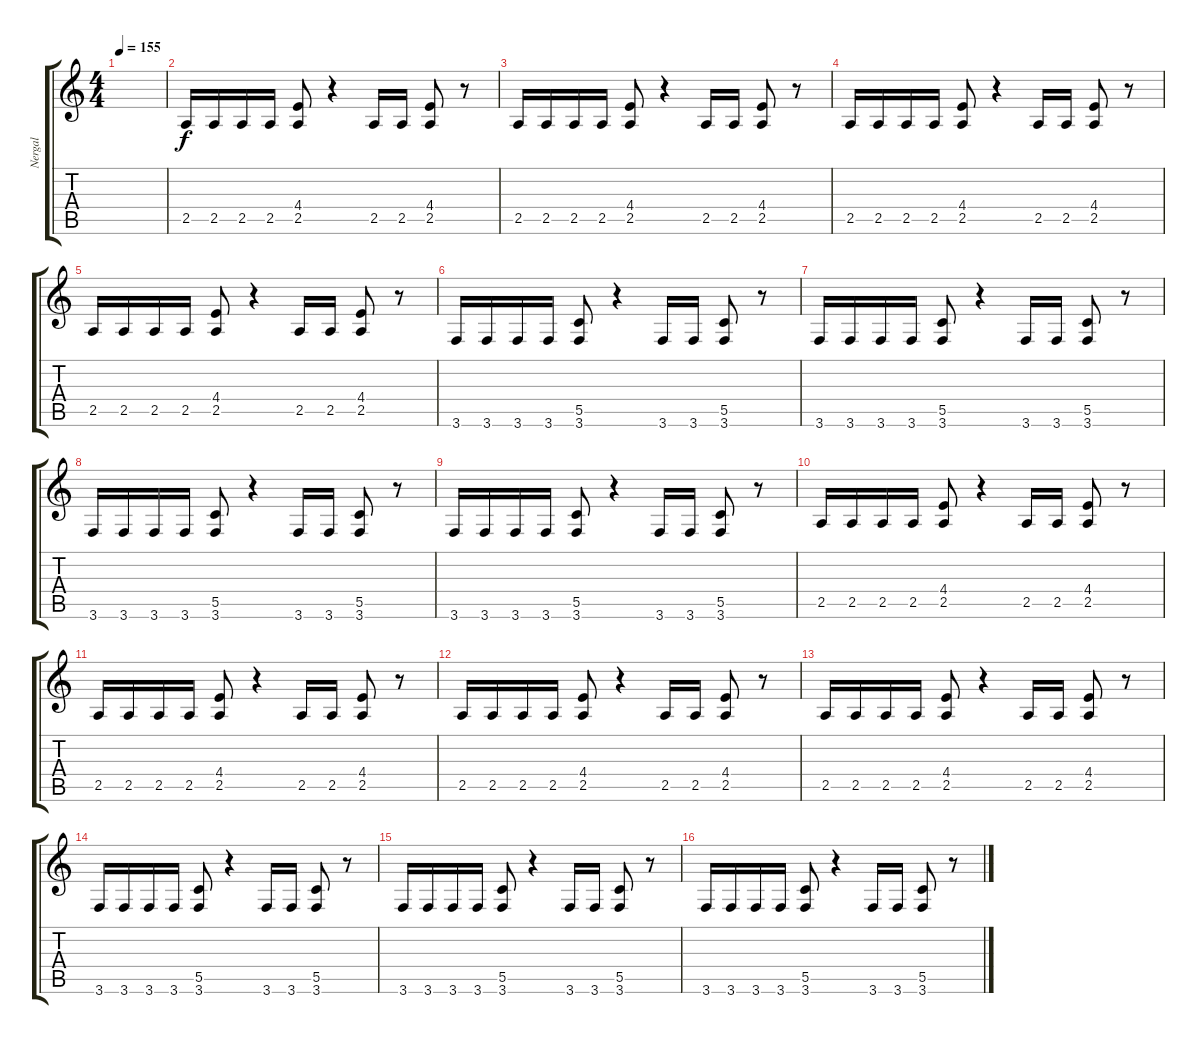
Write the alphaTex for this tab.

\track ("Nergal" "Nergal") {instrument distortionguitar}
\staff {score tabs}
\tuning (D4 A3 F3 C3 G2 D2) {hide}
\ts (4 4)
\tempo 155
\clef g2
\ks c
|
2.5.16 2.5.16 2.5.16 2.5.16 (4.4 2.5).8 r.4 2.5.16 2.5.16 (4.4 2.5).8 r.8 |
2.5.16 2.5.16 2.5.16 2.5.16 (4.4 2.5).8 r.4 2.5.16 2.5.16 (4.4 2.5).8 r.8 |
2.5.16 2.5.16 2.5.16 2.5.16 (4.4 2.5).8 r.4 2.5.16 2.5.16 (4.4 2.5).8 r.8 |
2.5.16 2.5.16 2.5.16 2.5.16 (4.4 2.5).8 r.4 2.5.16 2.5.16 (4.4 2.5).8 r.8 |
3.6.16 3.6.16 3.6.16 3.6.16 (5.5 3.6).8 r.4 3.6.16 3.6.16 (5.5 3.6).8 r.8 |
3.6.16 3.6.16 3.6.16 3.6.16 (5.5 3.6).8 r.4 3.6.16 3.6.16 (5.5 3.6).8 r.8 |
3.6.16 3.6.16 3.6.16 3.6.16 (5.5 3.6).8 r.4 3.6.16 3.6.16 (5.5 3.6).8 r.8 |
3.6.16 3.6.16 3.6.16 3.6.16 (5.5 3.6).8 r.4 3.6.16 3.6.16 (5.5 3.6).8 r.8 |
2.5.16 2.5.16 2.5.16 2.5.16 (4.4 2.5).8 r.4 2.5.16 2.5.16 (4.4 2.5).8 r.8 |
2.5.16 2.5.16 2.5.16 2.5.16 (4.4 2.5).8 r.4 2.5.16 2.5.16 (4.4 2.5).8 r.8 |
2.5.16 2.5.16 2.5.16 2.5.16 (4.4 2.5).8 r.4 2.5.16 2.5.16 (4.4 2.5).8 r.8 |
2.5.16 2.5.16 2.5.16 2.5.16 (4.4 2.5).8 r.4 2.5.16 2.5.16 (4.4 2.5).8 r.8 |
3.6.16 3.6.16 3.6.16 3.6.16 (5.5 3.6).8 r.4 3.6.16 3.6.16 (5.5 3.6).8 r.8 |
3.6.16 3.6.16 3.6.16 3.6.16 (5.5 3.6).8 r.4 3.6.16 3.6.16 (5.5 3.6).8 r.8 |
3.6.16 3.6.16 3.6.16 3.6.16 (5.5 3.6).8 r.4 3.6.16 3.6.16 (5.5 3.6).8 r.8
